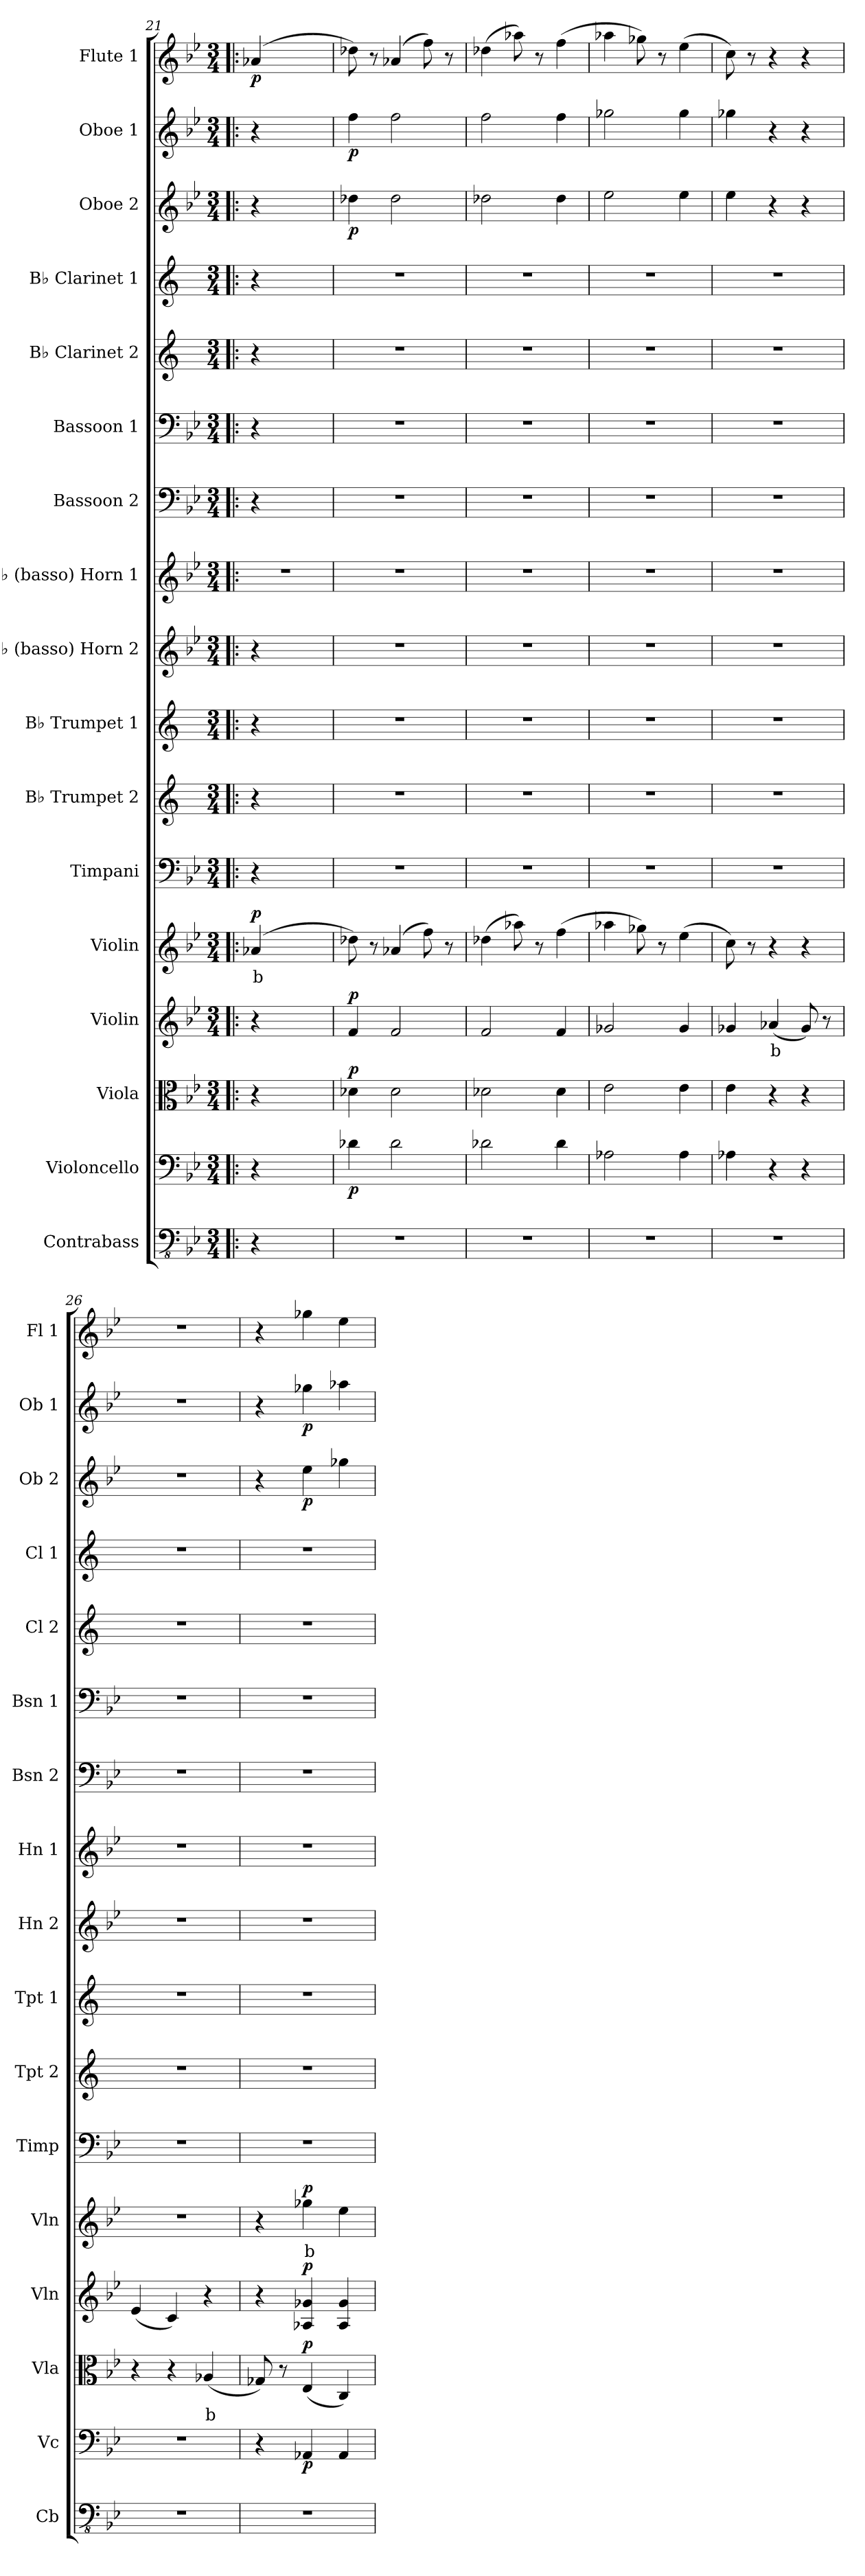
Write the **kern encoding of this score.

**kern	**kern	**dynam	**kern	**text	**dynam	**kern	**text	**dynam	**kern	**text	**dynam	**kern	**kern	**kern	**kern	**kern	**kern	**kern	**kern	**kern	**kern	**dynam	**kern	**dynam	**kern	**dynam
*part17	*part16	*part16	*part15	*part15	*part15	*part14	*part14	*part14	*part13	*part13	*part13	*part12	*part11	*part10	*part9	*part8	*part7	*part6	*part5	*part4	*part3	*part3	*part2	*part2	*part1	*part1
*staff17	*staff16	*staff16	*staff15	*staff15	*staff15	*staff14	*staff14	*staff14	*staff13	*staff13	*staff13	*staff12	*staff11	*staff10	*staff9	*staff8	*staff7	*staff6	*staff5	*staff4	*staff3	*staff3	*staff2	*staff2	*staff1	*staff1
*I"Contrabass	*I"Violoncello	*	*I"Viola	*	*	*I"Violin	*	*	*I"Violin	*	*	*I"Timpani	*I"B♭ Trumpet 2	*I"B♭ Trumpet 1	*I"B♭ (basso) Horn 2	*I"B♭ (basso) Horn 1	*I"Bassoon 2	*I"Bassoon 1	*I"B♭ Clarinet 2	*I"B♭ Clarinet 1	*I"Oboe 2	*	*I"Oboe 1	*	*I"Flute 1	*
*I'Cb	*I'Vc	*	*I'Vla	*	*	*I'Vln	*	*	*I'Vln	*	*	*I'Timp	*I'Tpt 2	*I'Tpt 1	*I'Hn 2	*I'Hn 1	*I'Bsn 2	*I'Bsn 1	*I'Cl 2	*I'Cl 1	*I'Ob 2	*	*I'Ob 1	*	*I'Fl 1	*
*clefFv4	*clefF4	*	*clefC3	*	*	*clefG2	*	*	*clefG2	*	*	*clefF4	*clefG2	*clefG2	*clefG2	*clefG2	*clefF4	*clefF4	*clefG2	*clefG2	*clefG2	*	*clefG2	*	*clefG2	*
*	*	*	*	*	*	*	*	*	*	*	*	*	*ITrd1c2	*ITrd1c2	*ITrd8c14	*ITrd8c14	*	*	*ITrd1c2	*ITrd1c2	*	*	*	*	*	*
*k[b-e-]	*k[b-e-]	*	*k[b-e-]	*	*	*k[b-e-]	*	*	*k[b-e-]	*	*	*k[b-e-]	*k[b-e-]	*k[b-e-]	*k[b-e-]	*k[b-e-]	*k[b-e-]	*k[b-e-]	*k[b-e-]	*k[b-e-]	*k[b-e-]	*	*k[b-e-]	*	*k[b-e-]	*
*M3/4	*M3/4	*	*M3/4	*	*	*M3/4	*	*	*M3/4	*	*	*M3/4	*M3/4	*M3/4	*M3/4	*M3/4	*M3/4	*M3/4	*M3/4	*M3/4	*M3/4	*	*M3/4	*	*M3/4	*
=21!|:	=21!|:	=21!|:	=21!|:	=21!|:	=21!|:	=21!|:	=21!|:	=21!|:	=21!|:	=21!|:	=21!|:	=21!|:	=21!|:	=21!|:	=21!|:	=21!|:	=21!|:	=21!|:	=21!|:	=21!|:	=21!|:	=21!|:	=21!|:	=21!|:	=21!|:	=21!|:
!	!	!	!	!	!	!	!	!	!	!LO:LY:b:color=#FF0000	!LO:DY:b	!	!	!	!	!	!	!	!	!	!	!	!	!	!	!LO:DY:b
4r	4r	.	4r	.	.	4r	.	.	(<4a-X/	b	p	4r	4r	4r	4r	2.r	4r	4r	4r	4r	4r	.	4r	.	(<4a-X/	p
2ryy	2ryy	.	2ryy	.	.	2ryy	.	.	2ryy	.	.	2ryy	2ryy	2ryy	2ryy	.	2ryy	2ryy	2ryy	2ryy	2ryy	.	2ryy	.	2ryy	.
=22	=22	=22	=22	=22	=22	=22	=22	=22	=22	=22	=22	=22	=22	=22	=22	=22	=22	=22	=22	=22	=22	=22	=22	=22	=22	=22
!	!	!LO:DY:b	!	!	!LO:DY:b	!	!	!LO:DY:b	!	!	!	!	!	!	!	!	!	!	!	!	!	!LO:DY:b	!	!LO:DY:b	!	!
2.r	4d-X\	p	4d-X\	.	p	4f/	.	p	8dd-X\)	.	.	2.r	2.r	2.r	2.r	2.r	2.r	2.r	2.r	2.r	4dd-X\	p	4ff\	p	8dd-X\)	.
.	.	.	.	.	.	.	.	.	8r	.	.	.	.	.	.	.	.	.	.	.	.	.	.	.	8r	.
.	2d-\	.	2d-\	.	.	2f/	.	.	(>4a-X/	.	.	.	.	.	.	.	.	.	.	.	2dd-\	.	2ff\	.	(>4a-X/	.
.	.	.	.	.	.	.	.	.	8ff\)	.	.	.	.	.	.	.	.	.	.	.	.	.	.	.	8ff\)	.
.	.	.	.	.	.	.	.	.	8r	.	.	.	.	.	.	.	.	.	.	.	.	.	.	.	8r	.
=23	=23	=23	=23	=23	=23	=23	=23	=23	=23	=23	=23	=23	=23	=23	=23	=23	=23	=23	=23	=23	=23	=23	=23	=23	=23	=23
2.r	2d-X\	.	2d-X\	.	.	2f/	.	.	(>4dd-X\	.	.	2.r	2.r	2.r	2.r	2.r	2.r	2.r	2.r	2.r	2dd-X\	.	2ff\	.	(>4dd-X\	.
.	.	.	.	.	.	.	.	.	8aa-X\)	.	.	.	.	.	.	.	.	.	.	.	.	.	.	.	8aa-X\)	.
.	.	.	.	.	.	.	.	.	8r	.	.	.	.	.	.	.	.	.	.	.	.	.	.	.	8r	.
.	4d-\	.	4d-\	.	.	4f/	.	.	(>4ff\	.	.	.	.	.	.	.	.	.	.	.	4dd-\	.	4ff\	.	(>4ff\	.
=24	=24	=24	=24	=24	=24	=24	=24	=24	=24	=24	=24	=24	=24	=24	=24	=24	=24	=24	=24	=24	=24	=24	=24	=24	=24	=24
2.r	2A-X\	.	2e-\	.	.	2g-X/	.	.	4aa-X\	.	.	2.r	2.r	2.r	2.r	2.r	2.r	2.r	2.r	2.r	2ee-\	.	2gg-X\	.	4aa-X\	.
.	.	.	.	.	.	.	.	.	8gg-X\)	.	.	.	.	.	.	.	.	.	.	.	.	.	.	.	8gg-X\)	.
.	.	.	.	.	.	.	.	.	8r	.	.	.	.	.	.	.	.	.	.	.	.	.	.	.	8r	.
.	4A-\	.	4e-\	.	.	4g-/	.	.	(>4ee-\	.	.	.	.	.	.	.	.	.	.	.	4ee-\	.	4gg-\	.	(>4ee-\	.
=25	=25	=25	=25	=25	=25	=25	=25	=25	=25	=25	=25	=25	=25	=25	=25	=25	=25	=25	=25	=25	=25	=25	=25	=25	=25	=25
2.r	4A-X\	.	4e-\	.	.	4g-X/	.	.	8cc\)	.	.	2.r	2.r	2.r	2.r	2.r	2.r	2.r	2.r	2.r	4ee-\	.	4gg-X\	.	8cc\)	.
.	.	.	.	.	.	.	.	.	8r	.	.	.	.	.	.	.	.	.	.	.	.	.	.	.	8r	.
!	!	!	!	!	!	!	!LO:LY:b:color=#FF0000	!	!	!	!	!	!	!	!	!	!	!	!	!	!	!	!	!	!	!
.	4r	.	4r	.	.	(<4a-X/	b	.	4r	.	.	.	.	.	.	.	.	.	.	.	4r	.	4r	.	4r	.
.	4r	.	4r	.	.	8g-/)	.	.	4r	.	.	.	.	.	.	.	.	.	.	.	4r	.	4r	.	4r	.
.	.	.	.	.	.	8r	.	.	.	.	.	.	.	.	.	.	.	.	.	.	.	.	.	.	.	.
=26	=26	=26	=26	=26	=26	=26	=26	=26	=26	=26	=26	=26	=26	=26	=26	=26	=26	=26	=26	=26	=26	=26	=26	=26	=26	=26
2.r	2.r	.	4r	.	.	(<4e-/	.	.	2.r	.	.	2.r	2.r	2.r	2.r	2.r	2.r	2.r	2.r	2.r	2.r	.	2.r	.	2.r	.
.	.	.	4r	.	.	4c/)	.	.	.	.	.	.	.	.	.	.	.	.	.	.	.	.	.	.	.	.
!	!	!	!	!LO:LY:b:color=#FF0000	!	!	!	!	!	!	!	!	!	!	!	!	!	!	!	!	!	!	!	!	!	!
.	.	.	(<4A-X/	b	.	4r	.	.	.	.	.	.	.	.	.	.	.	.	.	.	.	.	.	.	.	.
=27	=27	=27	=27	=27	=27	=27	=27	=27	=27	=27	=27	=27	=27	=27	=27	=27	=27	=27	=27	=27	=27	=27	=27	=27	=27	=27
2.r	4r	.	8G-X/)	.	.	4r	.	.	4r	.	.	2.r	2.r	2.r	2.r	2.r	2.r	2.r	2.r	2.r	4r	.	4r	.	4r	.
.	.	.	8r	.	.	.	.	.	.	.	.	.	.	.	.	.	.	.	.	.	.	.	.	.	.	.
!	!	!LO:DY:b	!	!	!LO:DY:b	!	!	!LO:DY:b	!	!LO:LY:b:color=#FF0000	!LO:DY:b	!	!	!	!	!	!	!	!	!	!	!LO:DY:b	!	!LO:DY:b	!	!
.	4AA-X/	p	(<4E-/	.	p	4A-X/ 4g-X/	.	p	4gg-X\	b	p	.	.	.	.	.	.	.	.	.	4ee-\	p	4gg-X\	p	4gg-X\	.
.	4AA-/	.	4C/)	.	.	4A-/ 4g-/	.	.	4ee-\	.	.	.	.	.	.	.	.	.	.	.	4gg-X\	.	4aa-X\	.	4ee-\	.
=	=	=	=	=	=	=	=	=	=	=	=	=	=	=	=	=	=	=	=	=	=	=	=	=	=	=
*-	*-	*-	*-	*-	*-	*-	*-	*-	*-	*-	*-	*-	*-	*-	*-	*-	*-	*-	*-	*-	*-	*-	*-	*-	*-	*-
